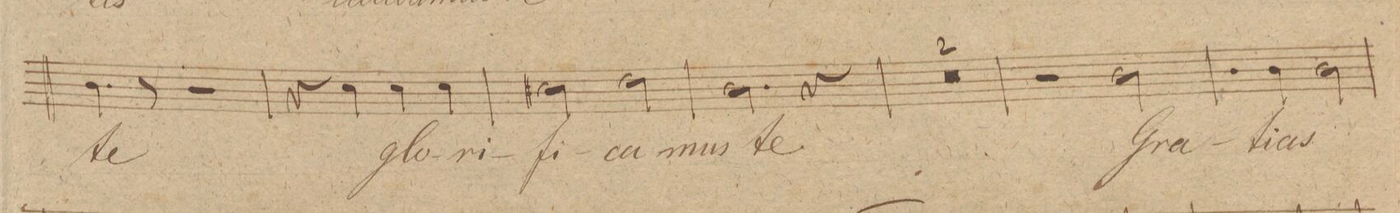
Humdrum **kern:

**kern	**text	**dynam
*I"Basso.	*	*
*clefF4	*	*
*k[f#c#g#]	*	*
*met(c|)	*	*
*M2/2	*	*
4.D\	te	.
8r	.	.
2r	.	.
=44	=44	=44
4r	.	.
4E\	glo-	.
4E\	-ri-	.
4E\	-fi-	.
=45	=45	=45
2E#X\	-ca-	.
2F#\	-mus	.
=46	=46	=46
2.D\	te	.
4r	.	.
=47	=47	=47
0r	.	.
=48	=48	=48
=49	=49	=49
2r	.	.
2D\	Gra-	.
=50	=50	=50
4D\	.	.
4D\	-ti-	.
2D\	-as	.
=51	=51	=51
*-	*-	*-
